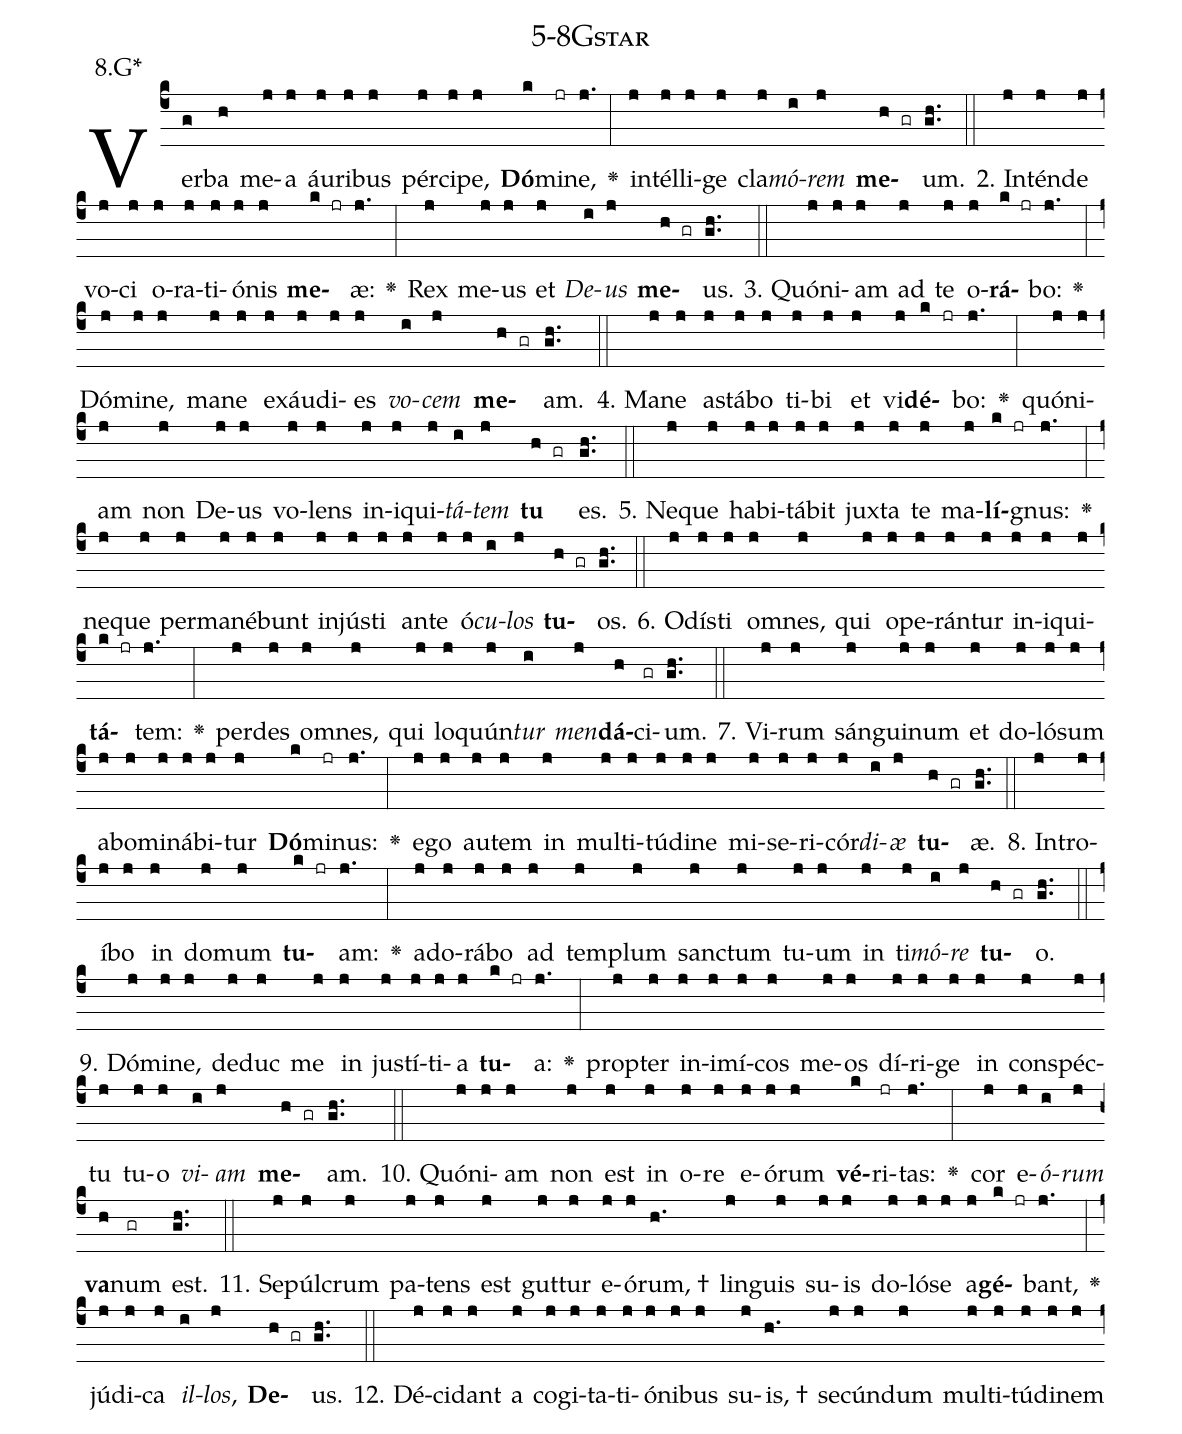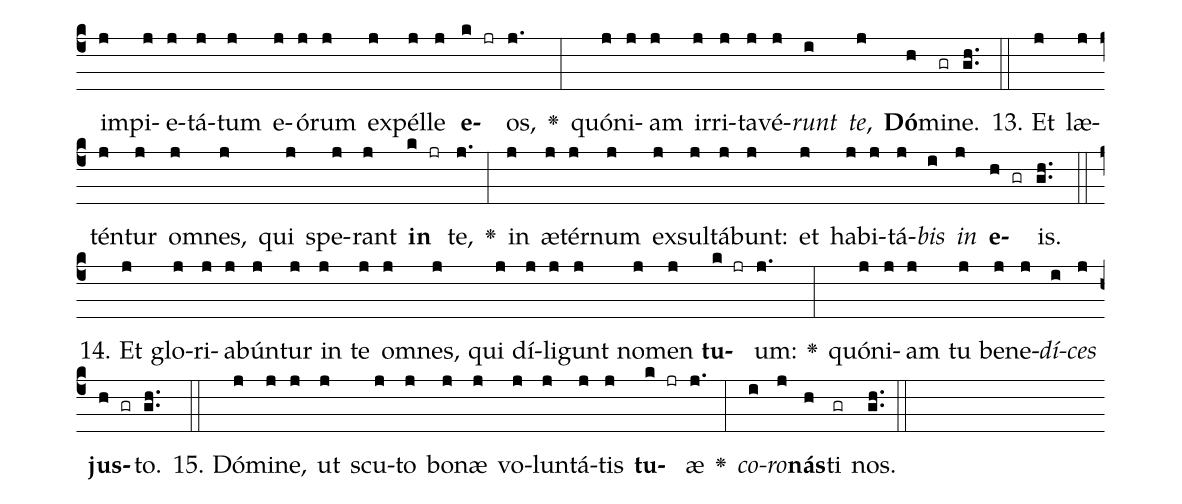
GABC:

name: 5-8Gstar;
annotation: 8.G*;
%%
(c4)Ver(g)ba(h) me(j)a(j) áu(j)ri(j)bus(j) pér(j)ci(j)pe,(j) <b>Dó</b>(k)mi(jr)ne,(j.) <v>\greheightstar</v>(:) in(j)tél(j)li(j)ge(j) cla(j)<i>mó</i>(i)<i>rem</i>(j) <b>me</b>(h gr)um.(gh..) (::)
2. In(j)tén(j)de(j) vo(j)ci(j) o(j)ra(j)ti(j)ó(j)nis(j) <b>me</b>(k jr)æ:(j.) <v>\greheightstar</v>(:) Rex(j) me(j)us(j) et(j) <i>De</i>(i)<i>us</i>(j) <b>me</b>(h gr)us.(gh..) (::)
3. Quón(j)i(j)am(j) ad(j) te(j) o(j)<b>rá</b>(k jr)bo:(j.) <v>\greheightstar</v>(:) Dó(j)mi(j)ne,(j) ma(j)ne(j) ex(j)áu(j)di(j)es(j) <i>vo</i>(i)<i>cem</i>(j) <b>me</b>(h gr)am.(gh..) (::)
4. Ma(j)ne(j) a(j)stá(j)bo(j) ti(j)bi(j) et(j) vi(j)<b>dé</b>(k jr)bo:(j.) <v>\greheightstar</v>(:) quón(j)i(j)am(j) non(j) De(j)us(j) vo(j)lens(j) in(j)i(j)qui(j)<i>tá</i>(i)<i>tem</i>(j) <b>tu</b>(h gr) es.(gh..) (::)
5. Ne(j)que(j) ha(j)bi(j)tá(j)bit(j) jux(j)ta(j) te(j) ma(j)<b>lí</b>(k jr)gnus:(j.) <v>\greheightstar</v>(:) ne(j)que(j) per(j)ma(j)né(j)bunt(j) in(j)jús(j)ti(j) an(j)te(j) ó(j)<i>cu</i>(i)<i>los</i>(j) <b>tu</b>(h gr)os.(gh..) (::)
6. O(j)dís(j)ti(j) om(j)nes,(j) qui(j) o(j)pe(j)rán(j)tur(j) in(j)i(j)qui(j)<b>tá</b>(k jr)tem:(j.) <v>\greheightstar</v>(:) per(j)des(j) om(j)nes,(j) qui(j) lo(j)quún(j)<i>tur</i>(i) <i>men</i>(j)<b>dá</b>(h)ci(gr)um.(gh..) (::)
7. Vi(j)rum(j) sán(j)gui(j)num(j) et(j) do(j)ló(j)sum(j) ab(j)o(j)mi(j)ná(j)bi(j)tur(j) <b>Dó</b>(k)mi(jr)nus:(j.) <v>\greheightstar</v>(:) e(j)go(j) au(j)tem(j) in(j) mul(j)ti(j)tú(j)di(j)ne(j) mi(j)se(j)ri(j)cór(j)<i>di</i>(i)<i>æ</i>(j) <b>tu</b>(h gr)æ.(gh..) (::)
8. In(j)tro(j)í(j)bo(j) in(j) do(j)mum(j) <b>tu</b>(k jr)am:(j.) <v>\greheightstar</v>(:) ad(j)o(j)rá(j)bo(j) ad(j) tem(j)plum(j) sanc(j)tum(j) tu(j)um(j) in(j) ti(j)<i>mó</i>(i)<i>re</i>(j) <b>tu</b>(h gr)o.(gh..) (::)
9. Dó(j)mi(j)ne,(j) de(j)duc(j) me(j) in(j) jus(j)tí(j)ti(j)a(j) <b>tu</b>(k jr)a:(j.) <v>\greheightstar</v>(:) prop(j)ter(j) in(j)i(j)mí(j)cos(j) me(j)os(j) dí(j)ri(j)ge(j) in(j) con(j)spéc(j)tu(j) tu(j)o(j) <i>vi</i>(i)<i>am</i>(j) <b>me</b>(h gr)am.(gh..) (::)
10. Quón(j)i(j)am(j) non(j) est(j) in(j) o(j)re(j) e(j)ó(j)rum(j) <b>vé</b>(k)ri(jr)tas:(j.) <v>\greheightstar</v>(:) cor(j) e(j)<i>ó</i>(i)<i>rum</i>(j) <b>va</b>(h)num(gr) est.(gh..) (::)
11. Se(j)púl(j)crum(j) pa(j)tens(j) est(j) gut(j)tur(j) e(j)ó(j)rum, †(h.) lin(j)guis(j) su(j)is(j) do(j)ló(j)se(j) a(j)<b>gé</b>(k jr)bant,(j.) <v>\greheightstar</v>(:) jú(j)di(j)ca(j) <i>il</i>(i)<i>los</i>,(j) <b>De</b>(h gr)us.(gh..) (::)
12. Dé(j)ci(j)dant(j) a(j) co(j)gi(j)ta(j)ti(j)ó(j)ni(j)bus(j) su(j)is, †(h.) se(j)cún(j)dum(j) mul(j)ti(j)tú(j)di(j)nem(j) im(j)pi(j)e(j)tá(j)tum(j) e(j)ó(j)rum(j) ex(j)pél(j)le(j) <b>e</b>(k jr)os,(j.) <v>\greheightstar</v>(:) quón(j)i(j)am(j) ir(j)ri(j)ta(j)vé(j)<i>runt</i>(i) <i>te</i>,(j) <b>Dó</b>(h)mi(gr)ne.(gh..) (::)
13. Et(j) læ(j)tén(j)tur(j) om(j)nes,(j) qui(j) spe(j)rant(j) <b>in</b>(k jr) te,(j.) <v>\greheightstar</v>(:) in(j) æ(j)tér(j)num(j) ex(j)sul(j)tá(j)bunt:(j) et(j) ha(j)bi(j)tá(j)<i>bis</i>(i) <i>in</i>(j) <b>e</b>(h gr)is.(gh..) (::)
14. Et(j) glo(j)ri(j)a(j)bún(j)tur(j) in(j) te(j) om(j)nes,(j) qui(j) dí(j)li(j)gunt(j) no(j)men(j) <b>tu</b>(k jr)um:(j.) <v>\greheightstar</v>(:) quón(j)i(j)am(j) tu(j) be(j)ne(j)<i>dí</i>(i)<i>ces</i>(j) <b>jus</b>(h gr)to.(gh..) (::)
15. Dó(j)mi(j)ne,(j) ut(j) scu(j)to(j) bo(j)næ(j) vo(j)lun(j)tá(j)tis(j) <b>tu</b>(k jr)æ(j.) <v>\greheightstar</v>(:) <i>co</i>(i)<i>ro</i>(j)<b>nás</b>(h)ti(gr) nos.(gh..) (::)
